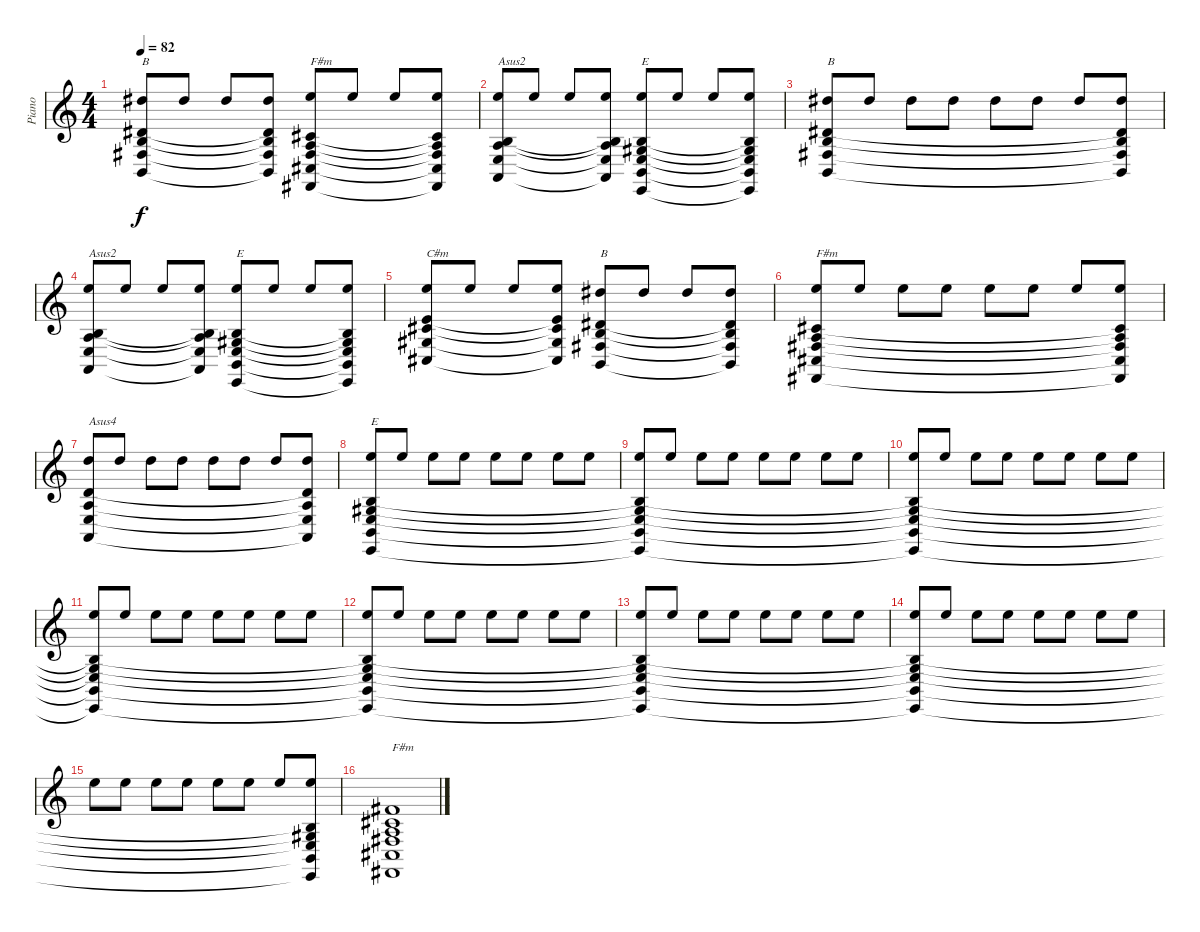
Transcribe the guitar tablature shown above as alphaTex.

\track ("Piano" "Piano") {instrument pad2warm}
\staff {score}
\tuning (E4 B3 G3 D3 A2 E2) {hide}
\ts (4 4)
\tempo 82
\clef g2
\ks c
(11.1 4.2 4.3 4.4 2.5).8{txt "B" dy f} 11.1.8 11.1.8 (11.1 4.2{t} 4.3{t} 4.4{t} 2.5{t}).8 (12.1 2.2 2.3 4.4 4.5 2.6).8{txt "F#m"} 12.1.8 12.1.8 (12.1 2.2{t} 2.3{t} 4.4{t} 4.5{t} 2.6{t}).8 |
(12.1 0.2 2.3 2.4 0.5).8{txt "Asus2"} 12.1.8 12.1.8 (12.1 0.2{t} 2.3{t} 2.4{t} 0.5{t}).8 (12.1 0.2 1.3 2.4 2.5 0.6).8{txt "E"} 12.1.8 12.1.8 (12.1 0.2{t} 1.3{t} 2.4{t} 2.5{t} 0.6{t}).8 |
(11.1 4.2 4.3 4.4 2.5).8{txt "B"} 11.1.8 11.1.8 11.1.8 11.1.8 11.1.8 11.1.8 (11.1 4.2{t} 4.3{t} 4.4{t} 2.5{t}).8 |
(12.1 0.2 2.3 2.4 0.5).8{txt "Asus2"} 12.1.8 12.1.8 (12.1 0.2{t} 2.3{t} 2.4{t} 0.5{t}).8 (12.1 0.2 1.3 2.4 2.5 0.6).8{txt "E"} 12.1.8 12.1.8 (12.1 0.2{t} 1.3{t} 2.4{t} 2.5{t} 0.6{t}).8 |
(12.1 5.2 6.3 6.4 4.5).8{txt "C#m"} 12.1.8 12.1.8 (12.1 5.2{t} 6.3{t} 6.4{t} 4.5{t}).8 (11.1 4.2 4.3 4.4 2.5).8{txt "B"} 11.1.8 11.1.8 (11.1 4.2{t} 4.3{t} 4.4{t} 2.5{t}).8 |
(12.1 2.2 2.3 4.4 4.5 2.6).8{txt "F#m"} 12.1.8 12.1.8 12.1.8 12.1.8 12.1.8 12.1.8 (12.1 2.2{t} 2.3{t} 4.4{t} 4.5{t} 2.6{t}).8 |
(10.1 3.2 2.3 2.4 0.5).8{txt "Asus4"} 10.1.8 10.1.8 10.1.8 10.1.8 10.1.8 10.1.8 (10.1 3.2{t} 2.3{t} 2.4{t} 0.5{t}).8 |
(12.1 0.2 1.3 2.4 2.5 0.6).8{txt "E"} 12.1.8 12.1.8 12.1.8 12.1.8 12.1.8 12.1.8 12.1.8 |
(12.1 0.2{t} 1.3{t} 2.4{t} 2.5{t} 0.6{t}).8 12.1.8 12.1.8 12.1.8 12.1.8 12.1.8 12.1.8 12.1.8 |
(12.1 0.2{t} 1.3{t} 2.4{t} 2.5{t} 0.6{t}).8 12.1.8 12.1.8 12.1.8 12.1.8 12.1.8 12.1.8 12.1.8 |
(12.1 0.2{t} 1.3{t} 2.4{t} 2.5{t} 0.6{t}).8 12.1.8 12.1.8 12.1.8 12.1.8 12.1.8 12.1.8 12.1.8 |
(12.1 0.2{t} 1.3{t} 2.4{t} 2.5{t} 0.6{t}).8 12.1.8 12.1.8 12.1.8 12.1.8 12.1.8 12.1.8 12.1.8 |
(12.1 0.2{t} 1.3{t} 2.4{t} 2.5{t} 0.6{t}).8 12.1.8 12.1.8 12.1.8 12.1.8 12.1.8 12.1.8 12.1.8 |
(12.1 0.2{t} 1.3{t} 2.4{t} 2.5{t} 0.6{t}).8 12.1.8 12.1.8 12.1.8 12.1.8 12.1.8 12.1.8 12.1.8 |
12.1.8 12.1.8 12.1.8 12.1.8 12.1.8 12.1.8 12.1.8 (12.1 0.2{t} 1.3{t} 2.4{t} 2.5{t} 0.6{t}).8 |
(2.1 2.2 2.3 4.4 4.5 2.6).1{txt "F#m"}
